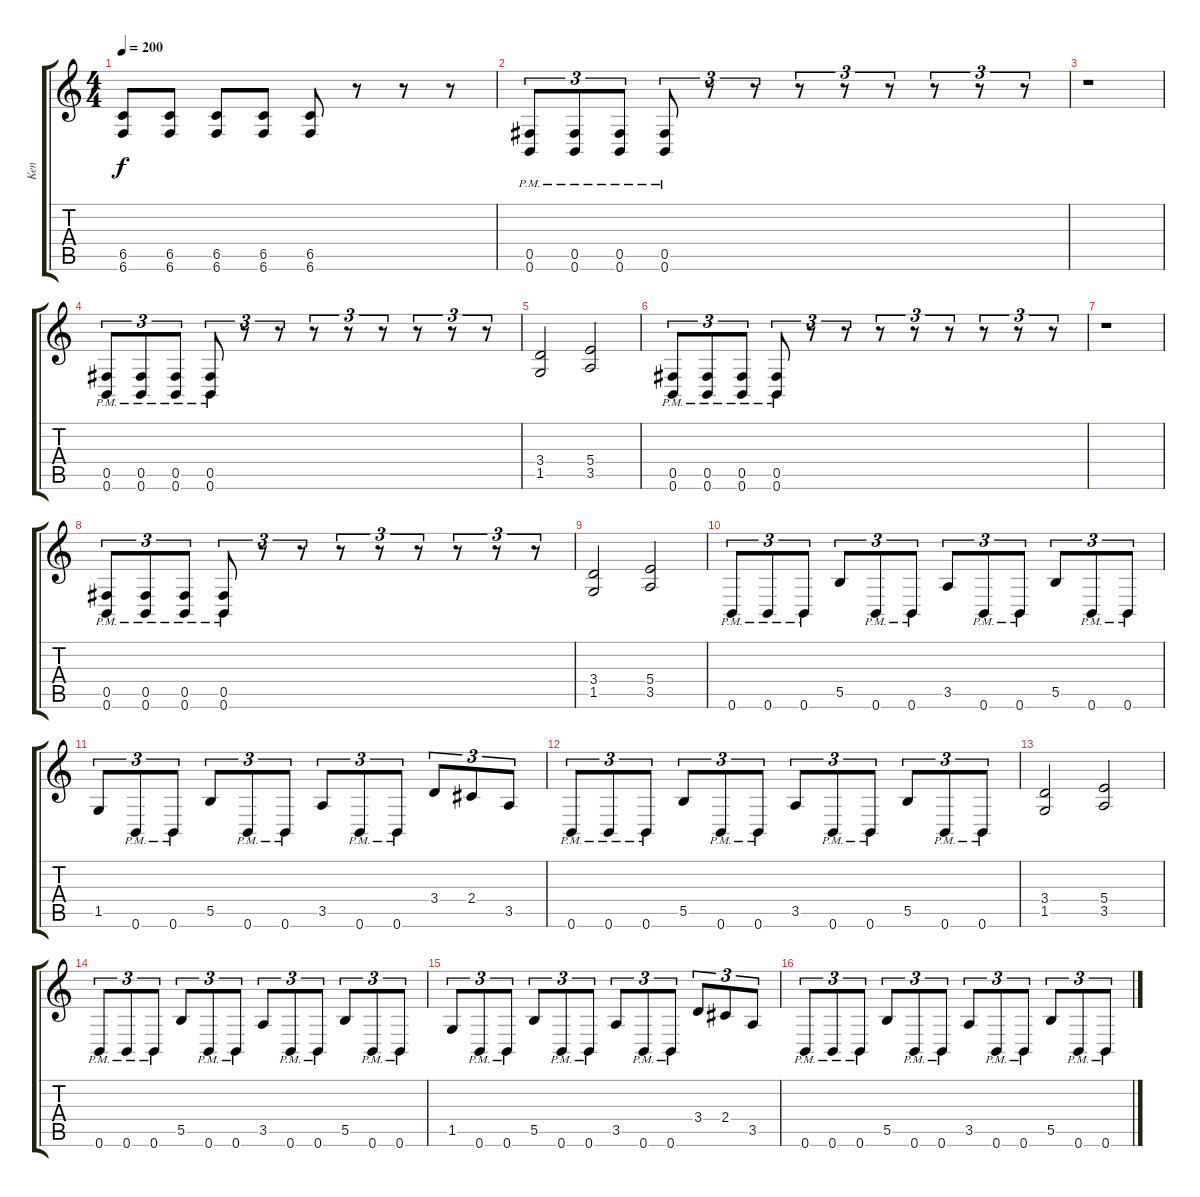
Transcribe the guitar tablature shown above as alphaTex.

\track ("Ken" "Ken") {instrument distortionguitar}
\staff {score tabs}
\tuning (Db4 Ab3 E3 B2 Gb2 B1) {hide}
\ts (4 4)
\tempo 200
\clef g2
\ks c
(6.5 6.6).8{dy f} (6.5 6.6).8 (6.5 6.6).8 (6.5 6.6).8 (6.5 6.6).8 r.8 r.8 r.8 |
(0.5 0.6{pm}).8{tu (3 2)} (0.5 0.6{pm}).8{tu (3 2)} (0.5 0.6{pm}).8{tu (3 2)} (0.5{pm} 0.6{pm}).8{tu (3 2)} r.8{tu (3 2)} r.8{tu (3 2)} r.8{tu (3 2)} r.8{tu (3 2)} r.8{tu (3 2)} r.8{tu (3 2)} r.8{tu (3 2)} r.8{tu (3 2)} |
r.1 |
(0.5 0.6{pm}).8{tu (3 2)} (0.5 0.6{pm}).8{tu (3 2)} (0.5 0.6{pm}).8{tu (3 2)} (0.5{pm} 0.6{pm}).8{tu (3 2)} r.8{tu (3 2)} r.8{tu (3 2)} r.8{tu (3 2)} r.8{tu (3 2)} r.8{tu (3 2)} r.8{tu (3 2)} r.8{tu (3 2)} r.8{tu (3 2)} |
(3.4 1.5).2 (5.4 3.5).2 |
(0.5 0.6{pm}).8{tu (3 2)} (0.5 0.6{pm}).8{tu (3 2)} (0.5 0.6{pm}).8{tu (3 2)} (0.5{pm} 0.6{pm}).8{tu (3 2)} r.8{tu (3 2)} r.8{tu (3 2)} r.8{tu (3 2)} r.8{tu (3 2)} r.8{tu (3 2)} r.8{tu (3 2)} r.8{tu (3 2)} r.8{tu (3 2)} |
r.1 |
(0.5 0.6{pm}).8{tu (3 2)} (0.5 0.6{pm}).8{tu (3 2)} (0.5 0.6{pm}).8{tu (3 2)} (0.5{pm} 0.6{pm}).8{tu (3 2)} r.8{tu (3 2)} r.8{tu (3 2)} r.8{tu (3 2)} r.8{tu (3 2)} r.8{tu (3 2)} r.8{tu (3 2)} r.8{tu (3 2)} r.8{tu (3 2)} |
(3.4 1.5).2 (5.4 3.5).2 |
0.6{pm}.8{tu (3 2)} 0.6{pm}.8{tu (3 2)} 0.6{pm}.8{tu (3 2)} 5.5.8{tu (3 2)} 0.6{pm}.8{tu (3 2)} 0.6{pm}.8{tu (3 2)} 3.5.8{tu (3 2)} 0.6{pm}.8{tu (3 2)} 0.6{pm}.8{tu (3 2)} 5.5.8{tu (3 2)} 0.6{pm}.8{tu (3 2)} 0.6{pm}.8{tu (3 2)} |
1.5.8{tu (3 2)} 0.6{pm}.8{tu (3 2)} 0.6{pm}.8{tu (3 2)} 5.5.8{tu (3 2)} 0.6{pm}.8{tu (3 2)} 0.6{pm}.8{tu (3 2)} 3.5.8{tu (3 2)} 0.6{pm}.8{tu (3 2)} 0.6{pm}.8{tu (3 2)} 3.4.8{tu (3 2)} 2.4.8{tu (3 2)} 3.5.8{tu (3 2)} |
0.6{pm}.8{tu (3 2)} 0.6{pm}.8{tu (3 2)} 0.6{pm}.8{tu (3 2)} 5.5.8{tu (3 2)} 0.6{pm}.8{tu (3 2)} 0.6{pm}.8{tu (3 2)} 3.5.8{tu (3 2)} 0.6{pm}.8{tu (3 2)} 0.6{pm}.8{tu (3 2)} 5.5.8{tu (3 2)} 0.6{pm}.8{tu (3 2)} 0.6{pm}.8{tu (3 2)} |
(3.4 1.5).2 (5.4 3.5).2 |
0.6{pm}.8{tu (3 2)} 0.6{pm}.8{tu (3 2)} 0.6{pm}.8{tu (3 2)} 5.5.8{tu (3 2)} 0.6{pm}.8{tu (3 2)} 0.6{pm}.8{tu (3 2)} 3.5.8{tu (3 2)} 0.6{pm}.8{tu (3 2)} 0.6{pm}.8{tu (3 2)} 5.5.8{tu (3 2)} 0.6{pm}.8{tu (3 2)} 0.6{pm}.8{tu (3 2)} |
1.5.8{tu (3 2)} 0.6{pm}.8{tu (3 2)} 0.6{pm}.8{tu (3 2)} 5.5.8{tu (3 2)} 0.6{pm}.8{tu (3 2)} 0.6{pm}.8{tu (3 2)} 3.5.8{tu (3 2)} 0.6{pm}.8{tu (3 2)} 0.6{pm}.8{tu (3 2)} 3.4.8{tu (3 2)} 2.4.8{tu (3 2)} 3.5.8{tu (3 2)} |
0.6{pm}.8{tu (3 2)} 0.6{pm}.8{tu (3 2)} 0.6{pm}.8{tu (3 2)} 5.5.8{tu (3 2)} 0.6{pm}.8{tu (3 2)} 0.6{pm}.8{tu (3 2)} 3.5.8{tu (3 2)} 0.6{pm}.8{tu (3 2)} 0.6{pm}.8{tu (3 2)} 5.5.8{tu (3 2)} 0.6{pm}.8{tu (3 2)} 0.6{pm}.8{tu (3 2)}
